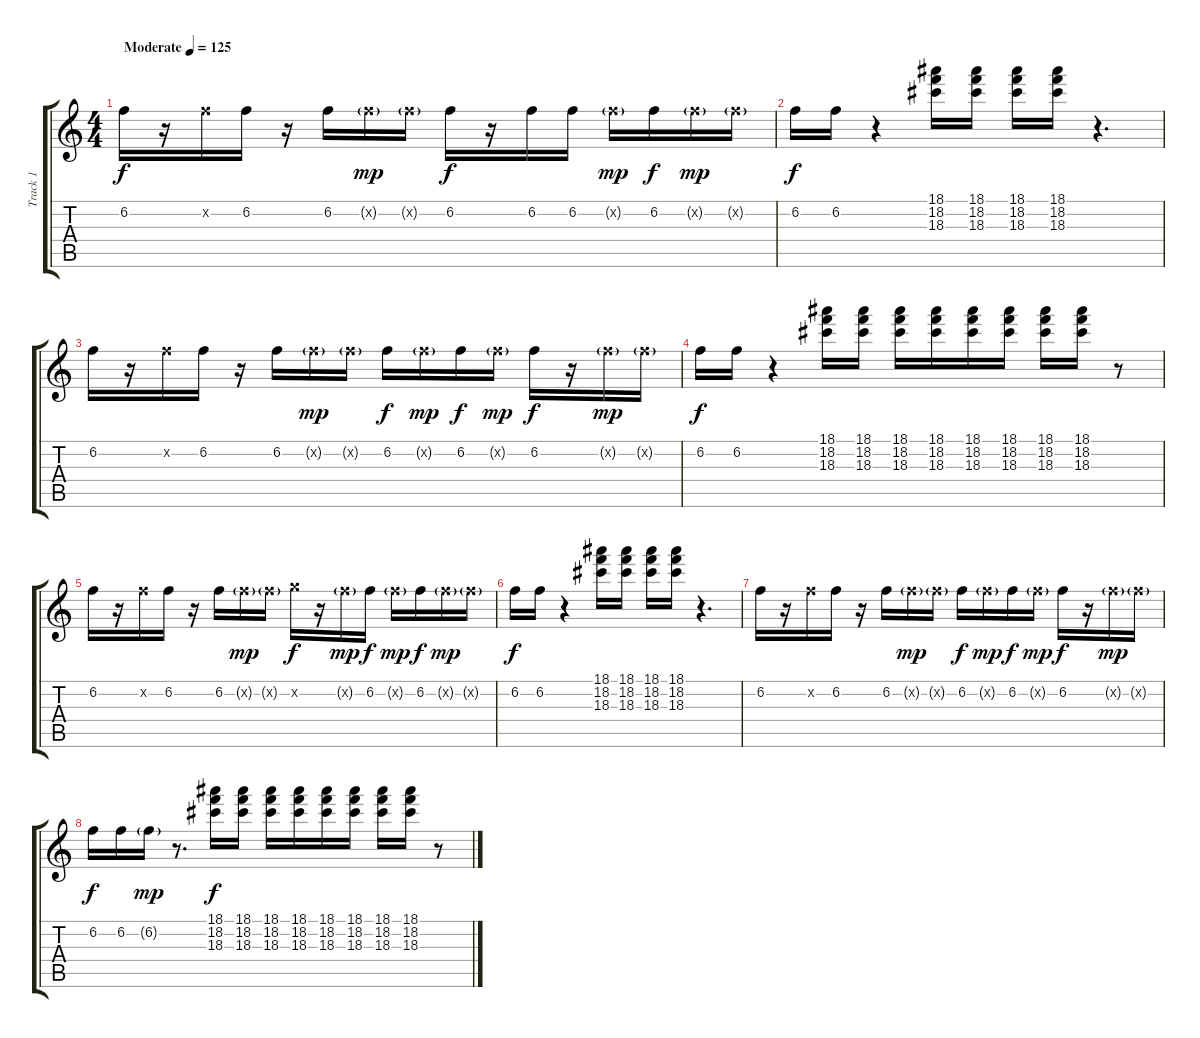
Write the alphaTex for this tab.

\track ("Track 1" "Track 1") {instrument electricguitarclean}
\staff {score tabs}
\tuning (E4 B3 G3 D3 A2 E2) {hide}
\ts (4 4)
\tempo (125 "Moderate")
\clef g2
\ks c
6.2.16{dy f instrument electricguitarclean} r.16 6.2{x}.16 6.2.16 r.16 6.2.16 6.2{g x}.16{dy mp} 6.2{g x}.16 6.2.16{dy f} r.16 6.2.16 6.2.16 6.2{g x}.16{dy mp} 6.2.16{dy f} 6.2{g x}.16{dy mp} 6.2{g x}.16 |
6.2.16{dy f} 6.2.16 r.4 (18.1 18.2 18.3).16 (18.1 18.2 18.3).16 (18.1 18.2 18.3).16 (18.1 18.2 18.3).16 r.4{d} |
6.2.16 r.16 6.2{x}.16 6.2.16 r.16 6.2.16 6.2{g x}.16{dy mp} 6.2{g x}.16 6.2.16{dy f} 6.2{g x}.16{dy mp} 6.2.16{dy f} 6.2{g x}.16{dy mp} 6.2.16{dy f} r.16 6.2{g x}.16{dy mp} 6.2{g x}.16 |
6.2.16{dy f} 6.2.16 r.4 (18.1 18.2 18.3).16 (18.1 18.2 18.3).16 (18.1 18.2 18.3).16 (18.1 18.2 18.3).16 (18.1 18.2 18.3).16 (18.1 18.2 18.3).16 (18.1 18.2 18.3).16 (18.1 18.2 18.3).16 r.8 |
6.2.16 r.16 6.2{x}.16 6.2.16 r.16 6.2.16 6.2{g x}.16{dy mp} 6.2{g x}.16 8.2{x}.16{dy f} r.16 6.2{g x}.16{dy mp} 6.2.16{dy f} 6.2{g x}.16{dy mp} 6.2.16{dy f} 6.2{g x}.16{dy mp} 6.2{g x}.16 |
6.2.16{dy f} 6.2.16 r.4 (18.1 18.2 18.3).16 (18.1 18.2 18.3).16 (18.1 18.2 18.3).16 (18.1 18.2 18.3).16 r.4{d} |
6.2.16 r.16 6.2{x}.16 6.2.16 r.16 6.2.16 6.2{g x}.16{dy mp} 6.2{g x}.16 6.2.16{dy f} 6.2{g x}.16{dy mp} 6.2.16{dy f} 6.2{g x}.16{dy mp} 6.2.16{dy f} r.16 6.2{g x}.16{dy mp} 6.2{g x}.16 |
6.2.16{dy f} 6.2.16 6.2{g}.16{dy mp} r.8{d} (18.1 18.2 18.3).16{dy f} (18.1 18.2 18.3).16 (18.1 18.2 18.3).16 (18.1 18.2 18.3).16 (18.1 18.2 18.3).16 (18.1 18.2 18.3).16 (18.1 18.2 18.3).16 (18.1 18.2 18.3).16 r.8
